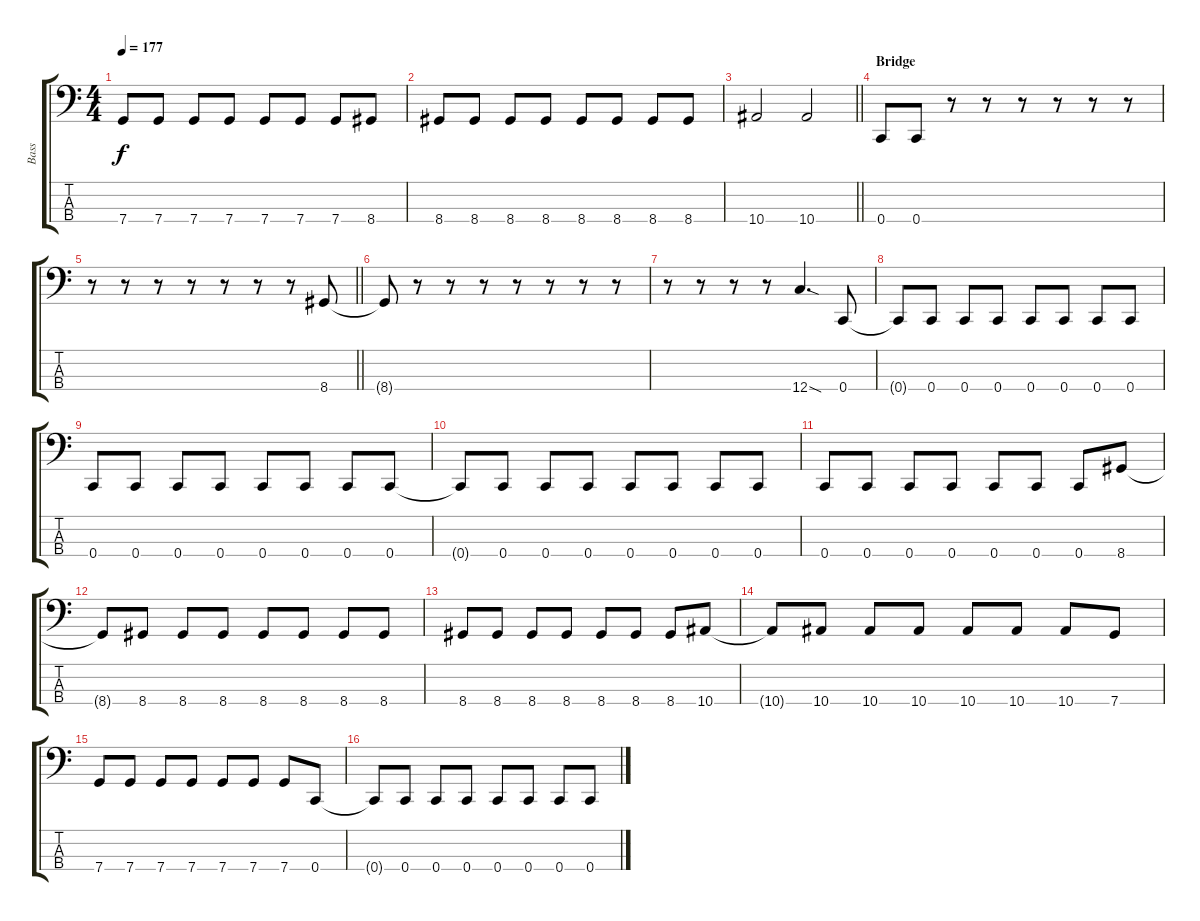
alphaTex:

\track ("Bass" "Bass") {instrument electricbasspick}
\staff {score tabs}
\tuning (F2 C2 G1 C1) {hide}
\ts (4 4)
\tempo 177
\clef f4
\ks c
7.4.8{dy f} 7.4.8 7.4.8 7.4.8 7.4.8 7.4.8 7.4.8 8.4.8 |
8.4.8 8.4.8 8.4.8 8.4.8 8.4.8 8.4.8 8.4.8 8.4.8 |
\barLineRight lightlight
10.4.2 10.4.2 |
\section ("" "Bridge")
0.4.8 0.4.8 r.8 r.8 r.8 r.8 r.8 r.8 |
\barLineRight lightlight
r.8 r.8 r.8 r.8 r.8 r.8 r.8 8.4.8 |
\section ("" "")
8.4{t}.8 r.8 r.8 r.8 r.8 r.8 r.8 r.8 |
r.8 r.8 r.8 r.8 12.4{sod}.4{d} 0.4.8 |
0.4{t}.8 0.4.8 0.4.8 0.4.8 0.4.8 0.4.8 0.4.8 0.4.8 |
0.4.8 0.4.8 0.4.8 0.4.8 0.4.8 0.4.8 0.4.8 0.4.8 |
0.4{t}.8 0.4.8 0.4.8 0.4.8 0.4.8 0.4.8 0.4.8 0.4.8 |
0.4.8 0.4.8 0.4.8 0.4.8 0.4.8 0.4.8 0.4.8 8.4.8 |
8.4{t}.8 8.4.8 8.4.8 8.4.8 8.4.8 8.4.8 8.4.8 8.4.8 |
8.4.8 8.4.8 8.4.8 8.4.8 8.4.8 8.4.8 8.4.8 10.4.8 |
10.4{t}.8 10.4.8 10.4.8 10.4.8 10.4.8 10.4.8 10.4.8 7.4.8 |
7.4.8 7.4.8 7.4.8 7.4.8 7.4.8 7.4.8 7.4.8 0.4.8 |
0.4{t}.8 0.4.8 0.4.8 0.4.8 0.4.8 0.4.8 0.4.8 0.4.8
